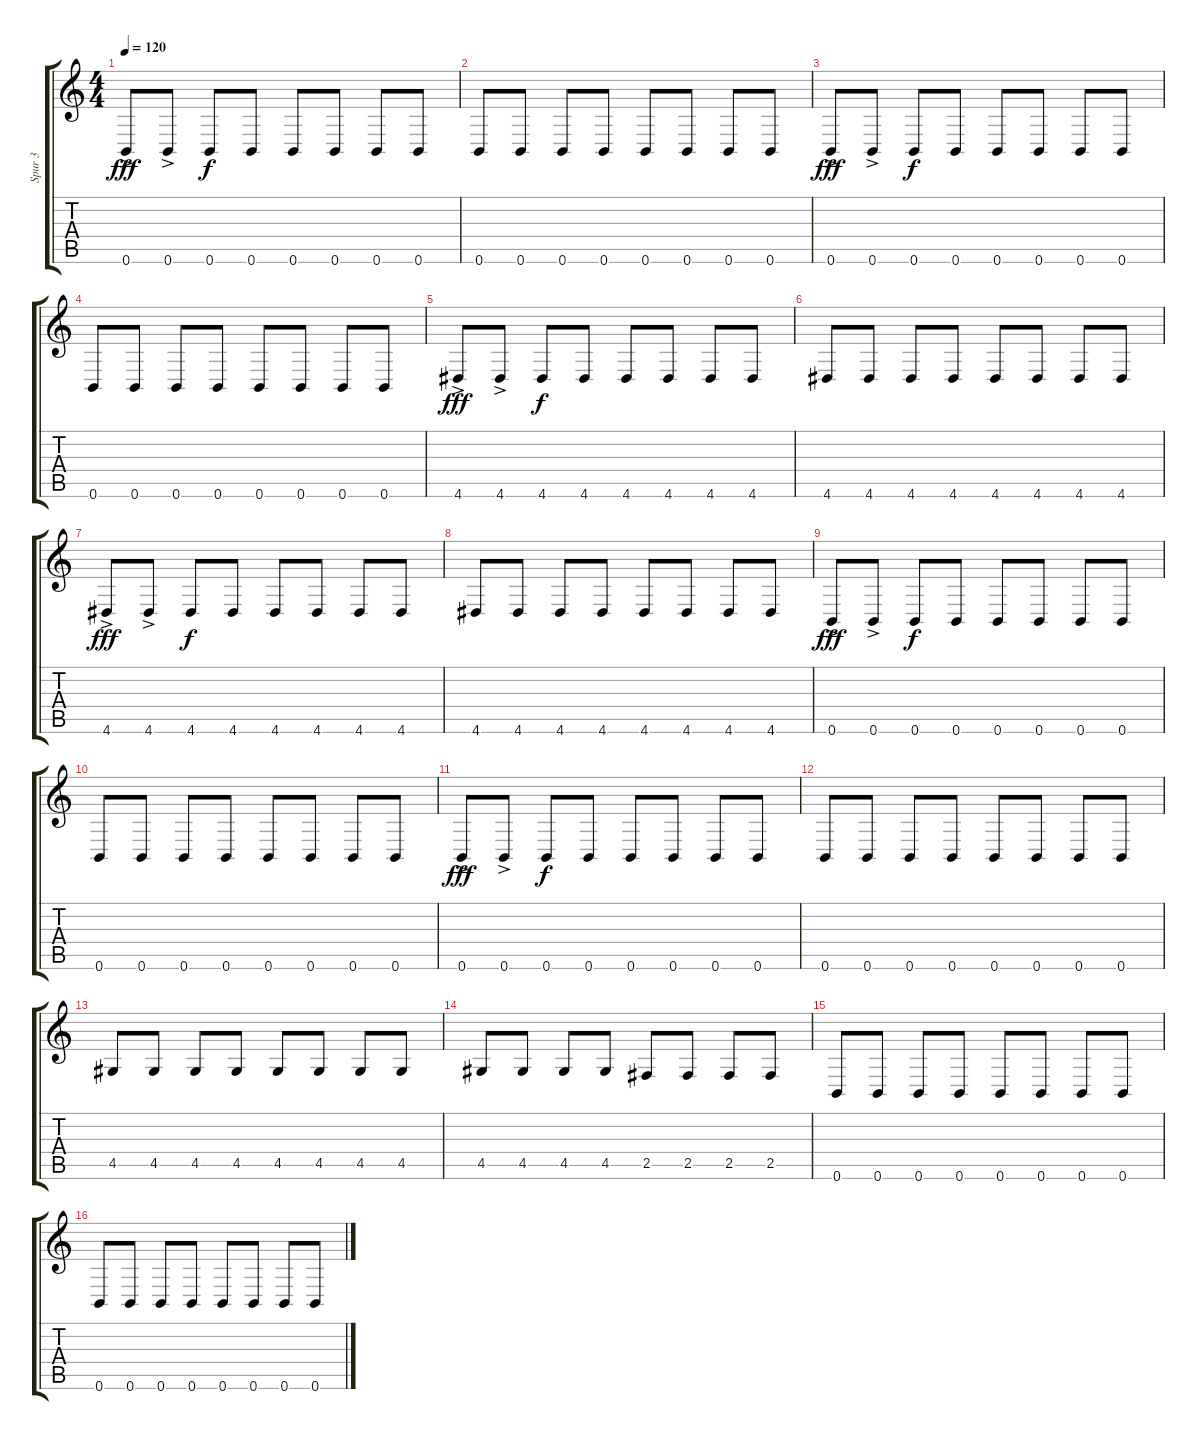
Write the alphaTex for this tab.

\track ("Spur 3" "Spur 3") {instrument electricbassfinger}
\staff {score tabs}
\tuning (B3 Gb3 D3 A2 E2 B1) {hide}
\ts (4 4)
\tempo 120
\clef g2
\ks c
0.6{ac}.8{dy fff} 0.6{ac}.8 0.6.8{dy f} 0.6.8 0.6.8 0.6.8 0.6.8 0.6.8 |
0.6.8 0.6.8 0.6.8 0.6.8 0.6.8 0.6.8 0.6.8 0.6.8 |
0.6{ac}.8{dy fff} 0.6{ac}.8 0.6.8{dy f} 0.6.8 0.6.8 0.6.8 0.6.8 0.6.8 |
0.6.8 0.6.8 0.6.8 0.6.8 0.6.8 0.6.8 0.6.8 0.6.8 |
4.6{ac}.8{dy fff} 4.6{ac}.8 4.6.8{dy f} 4.6.8 4.6.8 4.6.8 4.6.8 4.6.8 |
4.6.8 4.6.8 4.6.8 4.6.8 4.6.8 4.6.8 4.6.8 4.6.8 |
4.6{ac}.8{dy fff} 4.6{ac}.8 4.6.8{dy f} 4.6.8 4.6.8 4.6.8 4.6.8 4.6.8 |
4.6.8 4.6.8 4.6.8 4.6.8 4.6.8 4.6.8 4.6.8 4.6.8 |
0.6{ac}.8{dy fff} 0.6{ac}.8 0.6.8{dy f} 0.6.8 0.6.8 0.6.8 0.6.8 0.6.8 |
0.6.8 0.6.8 0.6.8 0.6.8 0.6.8 0.6.8 0.6.8 0.6.8 |
0.6{ac}.8{dy fff} 0.6{ac}.8 0.6.8{dy f} 0.6.8 0.6.8 0.6.8 0.6.8 0.6.8 |
0.6.8 0.6.8 0.6.8 0.6.8 0.6.8 0.6.8 0.6.8 0.6.8 |
4.5.8 4.5.8 4.5.8 4.5.8 4.5.8 4.5.8 4.5.8 4.5.8 |
4.5.8 4.5.8 4.5.8 4.5.8 2.5.8 2.5.8 2.5.8 2.5.8 |
0.6.8 0.6.8 0.6.8 0.6.8 0.6.8 0.6.8 0.6.8 0.6.8 |
0.6.8 0.6.8 0.6.8 0.6.8 0.6.8 0.6.8 0.6.8 0.6.8
